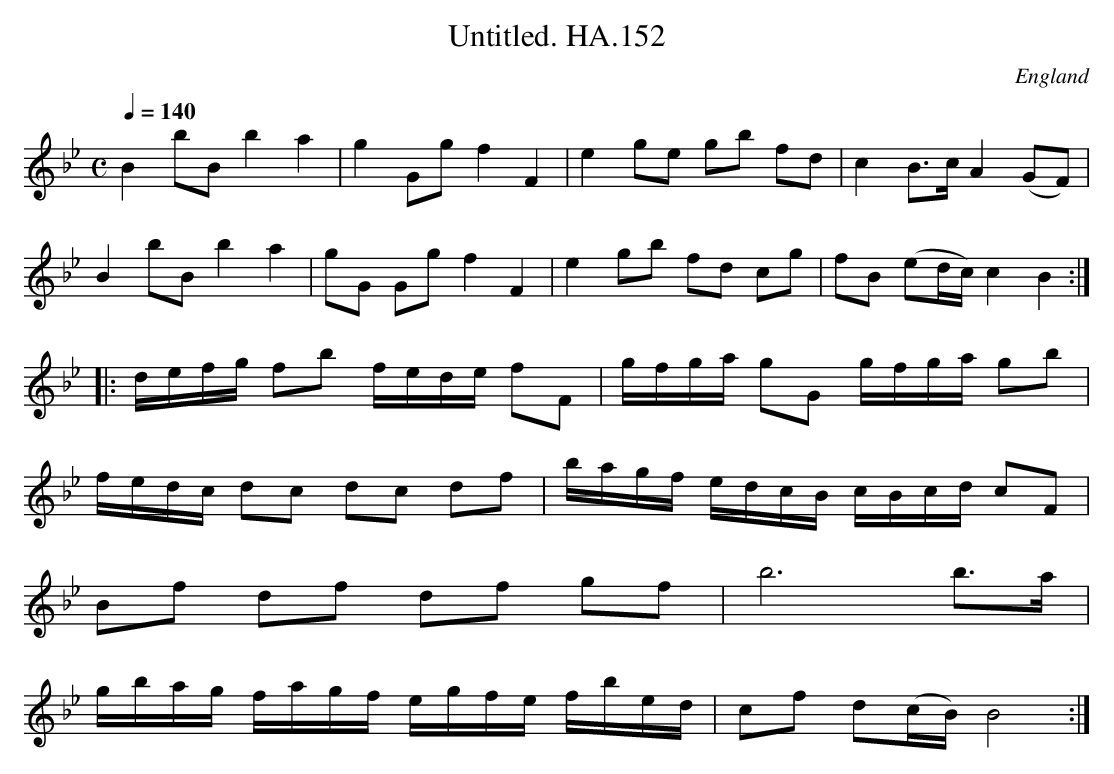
X:1
T:Untitled. HA.152
M:C
L:1/8
Q:1/4=140
O:England
K:Bb major
B2 bB b2a2|g2 Gg f2F2|e2 ge gb fd|c2 B>c A2 (GF)|!
B2 bB b2a2|gG Gg f2F2|e2 gb fd cg|fB (ed/c/)c2B2:|!
|:d/e/f/g/ fb f/e/d/e/ fF|g/f/g/a/ gG g/f/g/a/ gb|!
f/e/d/c/ dc dc df|b/a/g/f/ e/d/c/B/ c/B/c/d/ cF|!
Bf df df gf|b6 b>a|!
g/b/a/g/ f/a/g/f/ e/g/f/e/ f/b/e/d/|cf d(c/B/) B4:|
